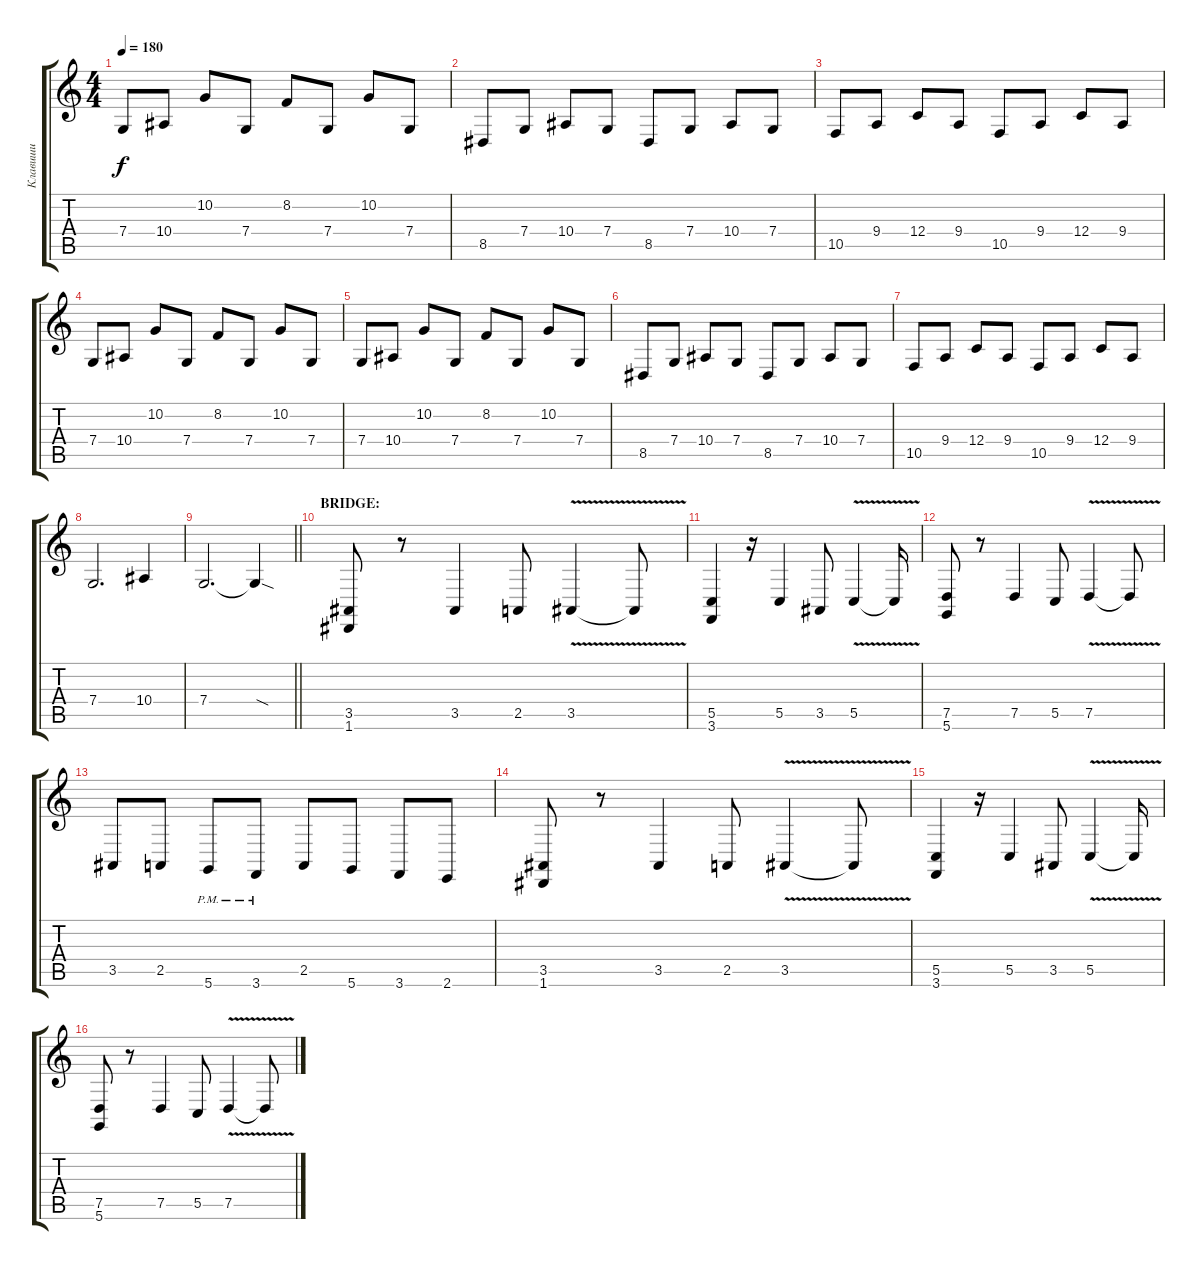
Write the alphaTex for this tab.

\track ("Клавиши" "Клавиши") {mute instrument reedorgan}
\staff {score tabs}
\tuning (D4 A3 F3 C3 G2 D2) {hide}
\ts (4 4)
\tempo 180
\clef g2
\ks c
7.4.8{dy f} 10.4.8 10.2.8 7.4.8 8.2.8 7.4.8 10.2.8 7.4.8 |
8.5.8 7.4.8 10.4.8 7.4.8 8.5.8 7.4.8 10.4.8 7.4.8 |
10.5.8 9.4.8 12.4.8 9.4.8 10.5.8 9.4.8 12.4.8 9.4.8 |
7.4.8 10.4.8 10.2.8 7.4.8 8.2.8 7.4.8 10.2.8 7.4.8 |
7.4.8 10.4.8 10.2.8 7.4.8 8.2.8 7.4.8 10.2.8 7.4.8 |
8.5.8 7.4.8 10.4.8 7.4.8 8.5.8 7.4.8 10.4.8 7.4.8 |
10.5.8 9.4.8 12.4.8 9.4.8 10.5.8 9.4.8 12.4.8 9.4.8 |
7.4.2{d} 10.4.4 |
\barLineRight lightlight
7.4.2{d} 7.4{sod t}.4 |
\section ("" "BRIDGE:")
(3.5 1.6).8 r.8 3.5.4 2.5.8 3.5{v}.4 3.5{t}.8 |
(5.5 3.6).4 r.16 5.5.4 3.5.8 5.5{v}.4 5.5{t}.16 |
(7.5 5.6).8 r.8 7.5.4 5.5.8 7.5{v}.4 7.5{t}.8 |
3.5.8 2.5.8 5.6{pm}.8 3.6{pm}.8 2.5.8 5.6.8 3.6.8 2.6.8 |
(3.5 1.6).8 r.8 3.5.4 2.5.8 3.5{v}.4 3.5{t}.8 |
(5.5 3.6).4 r.16 5.5.4 3.5.8 5.5{v}.4 5.5{t}.16 |
(7.5 5.6).8 r.8 7.5.4 5.5.8 7.5{v}.4 7.5{t}.8
